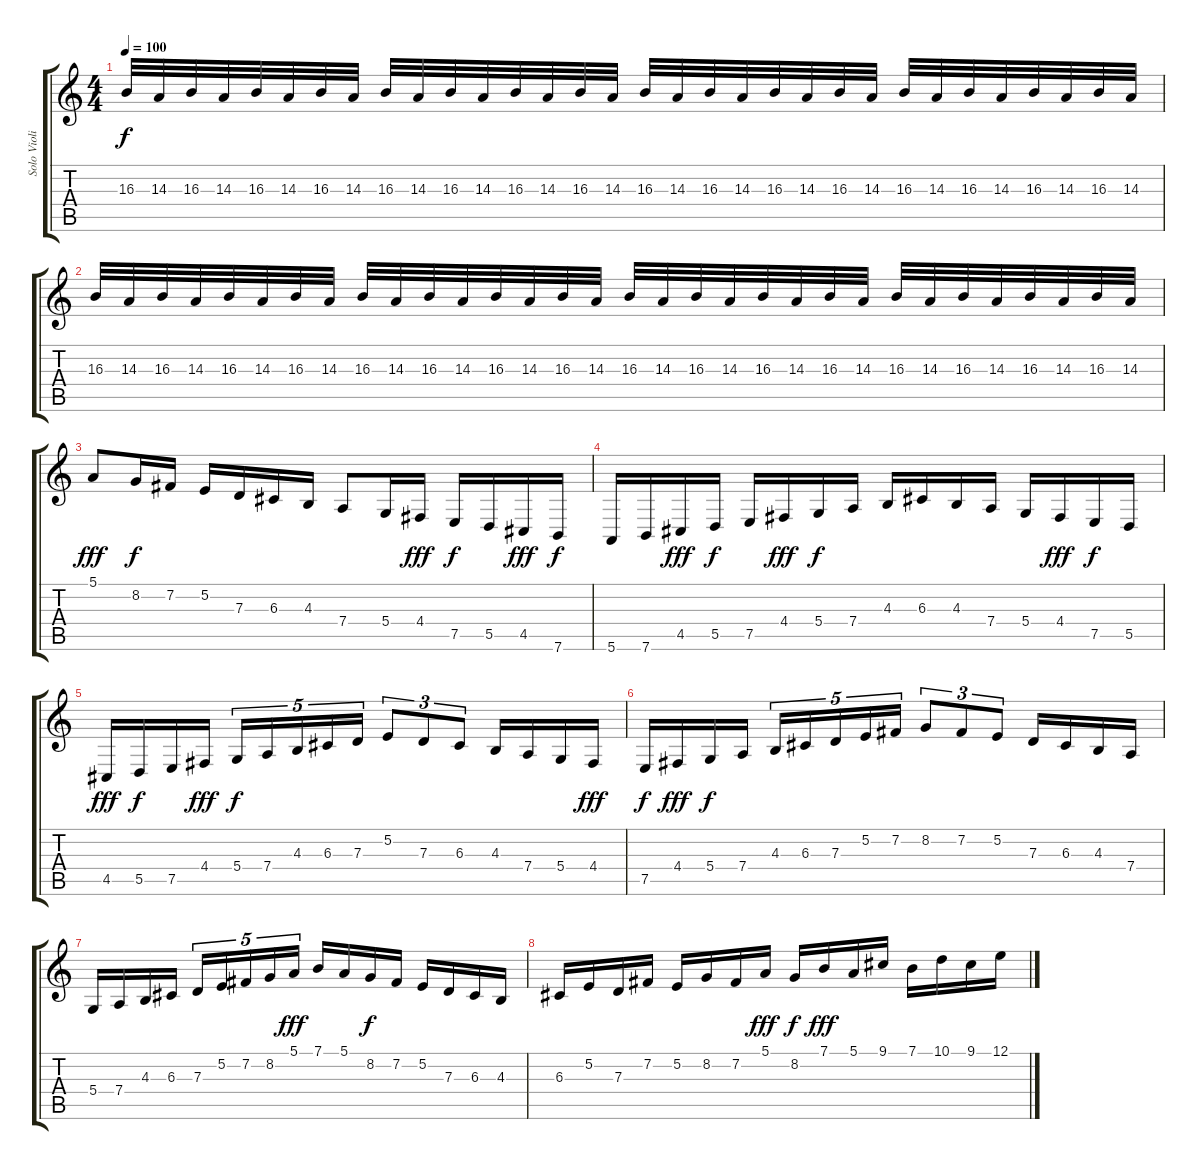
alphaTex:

\track ("Solo Violin" "Solo Violi") {instrument violin}
\staff {score tabs}
\tuning (E4 B3 G3 D3 A2 E2) {hide}
\ts (4 4)
\tempo 100
\clef g2
\ks c
16.3.32{dy f} 14.3.32 16.3.32 14.3.32 16.3.32 14.3.32 16.3.32 14.3.32 16.3.32 14.3.32 16.3.32 14.3.32 16.3.32 14.3.32 16.3.32 14.3.32 16.3.32 14.3.32 16.3.32 14.3.32 16.3.32 14.3.32 16.3.32 14.3.32 16.3.32 14.3.32 16.3.32 14.3.32 16.3.32 14.3.32 16.3.32 14.3.32 |
16.3.32 14.3.32 16.3.32 14.3.32 16.3.32 14.3.32 16.3.32 14.3.32 16.3.32 14.3.32 16.3.32 14.3.32 16.3.32 14.3.32 16.3.32 14.3.32 16.3.32 14.3.32 16.3.32 14.3.32 16.3.32 14.3.32 16.3.32 14.3.32 16.3.32 14.3.32 16.3.32 14.3.32 16.3.32 14.3.32 16.3.32 14.3.32 |
5.1.8{dy fff} 8.2.16{dy f} 7.2.16 5.2.16 7.3.16 6.3.16 4.3.16 7.4.8 5.4.16 4.4.16{dy fff} 7.5.16{dy f} 5.5.16 4.5.16{dy fff} 7.6.16{dy f} |
5.6.16 7.6.16 4.5.16{dy fff} 5.5.16{dy f} 7.5.16 4.4.16{dy fff} 5.4.16{dy f} 7.4.16 4.3.16 6.3.16 4.3.16 7.4.16 5.4.16 4.4.16{dy fff} 7.5.16{dy f} 5.5.16 |
4.5.16{dy fff} 5.5.16{dy f} 7.5.16 4.4.16{dy fff} 5.4.16{tu (5 4) dy f} 7.4.16{tu (5 4)} 4.3.16{tu (5 4)} 6.3.16{tu (5 4)} 7.3.16{tu (5 4)} 5.2.8{tu (3 2)} 7.3.8{tu (3 2)} 6.3.8{tu (3 2)} 4.3.16 7.4.16 5.4.16 4.4.16{dy fff} |
7.5.16{dy f} 4.4.16{dy fff} 5.4.16{dy f} 7.4.16 4.3.16{tu (5 4)} 6.3.16{tu (5 4)} 7.3.16{tu (5 4)} 5.2.16{tu (5 4)} 7.2.16{tu (5 4)} 8.2.8{tu (3 2)} 7.2.8{tu (3 2)} 5.2.8{tu (3 2)} 7.3.16 6.3.16 4.3.16 7.4.16 |
5.4.16 7.4.16 4.3.16 6.3.16 7.3.16{tu (5 4)} 5.2.16{tu (5 4)} 7.2.16{tu (5 4)} 8.2.16{tu (5 4)} 5.1.16{tu (5 4) dy fff} 7.1.16 5.1.16 8.2.16{dy f} 7.2.16 5.2.16 7.3.16 6.3.16 4.3.16 |
6.3.16 5.2.16 7.3.16 7.2.16 5.2.16 8.2.16 7.2.16 5.1.16{dy fff} 8.2.16{dy f} 7.1.16{dy fff} 5.1.16 9.1.16 7.1.16 10.1.16 9.1.16 12.1.16
